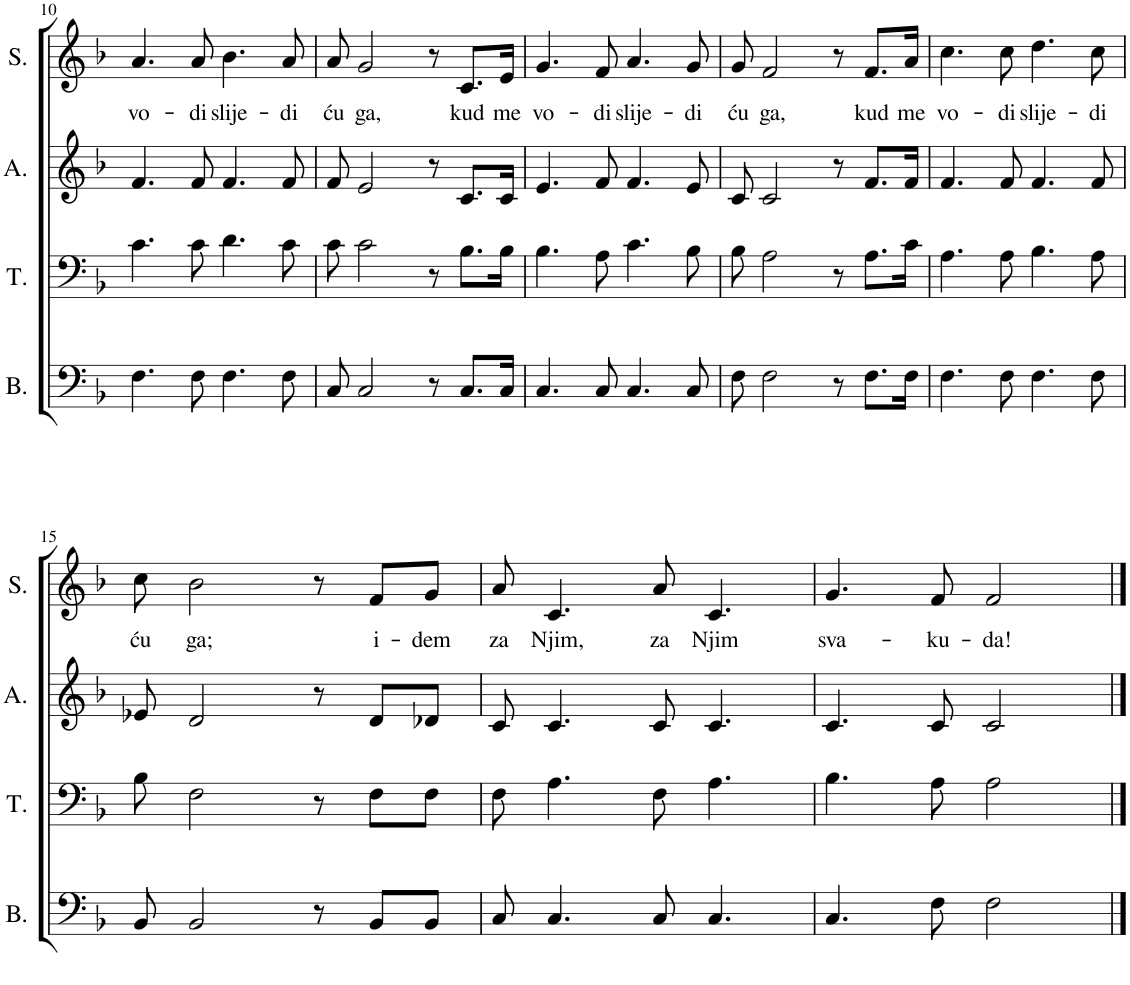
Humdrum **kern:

**kern	**kern	**kern	**kern	**text
*part4	*part3	*part2	*part1	*part1
*staff4	*staff3	*staff2	*staff1	*staff1
*I"Bass	*I"Tenor	*I"Alto	*I"Soprano	*
*I'B.	*I'T.	*I'A.	*I'S.	*
!!LO:PB:g=z
*clefF4	*clefF4	*clefG2	*clefG2	*
*k[b-]	*k[b-]	*k[b-]	*k[b-]	*
*M4/4	*M4/4	*M4/4	*M4/4	*
*met(c)	*met(c)	*met(c)	*met(c)	*
=10	=10	=10	=10	=10
!	!	!	!	!LO:LY:b
4.F\	4.c\	4.f/	4.a/	vo-
!	!	!	!	!LO:LY:b
8F\	8c\	8f/	8a/	-di
!	!	!	!	!LO:LY:b
4.F\	4.d\	4.f/	4.b-\	slije-
!	!	!	!	!LO:LY:b
8F\	8c\	8f/	8a/	-di
=11	=11	=11	=11	=11
!	!	!	!	!LO:LY:b
8C/	8c\	8f/	8a/	ću
!	!	!	!	!LO:LY:b
2C/	2c\	2e/	2g/	ga,
8r	8r	8r	8r	.
!	!	!	!	!LO:LY:b
8.C/L	8.B-\L	8.c/L	8.c/L	kud
!	!	!	!	!LO:LY:b
16C/Jk	16B-\Jk	16c/Jk	16e/Jk	me
=12	=12	=12	=12	=12
!	!	!	!	!LO:LY:b
4.C/	4.B-\	4.e/	4.g/	vo-
!	!	!	!	!LO:LY:b
8C/	8A\	8f/	8f/	-di
!	!	!	!	!LO:LY:b
4.C/	4.c\	4.f/	4.a/	slije-
!	!	!	!	!LO:LY:b
8C/	8B-\	8e/	8g/	-di
=13	=13	=13	=13	=13
!	!	!	!	!LO:LY:b
8F\	8B-\	8c/	8g/	ću
!	!	!	!	!LO:LY:b
2F\	2A\	2c/	2f/	ga,
8r	8r	8r	8r	.
!	!	!	!	!LO:LY:b
8.F\L	8.A\L	8.f/L	8.f/L	kud
!	!	!	!	!LO:LY:b
16F\Jk	16c\Jk	16f/Jk	16a/Jk	me
=14	=14	=14	=14	=14
!	!	!	!	!LO:LY:b
4.F\	4.A\	4.f/	4.cc\	vo-
!	!	!	!	!LO:LY:b
8F\	8A\	8f/	8cc\	-di
!	!	!	!	!LO:LY:b
4.F\	4.B-\	4.f/	4.dd\	slije-
!	!	!	!	!LO:LY:b
8F\	8A\	8f/	8cc\	-di
!!LO:LB:g=z
=15	=15	=15	=15	=15
!	!	!	!	!LO:LY:b
8BB-/	8B-\	8e-X/	8cc\	ću
!	!	!	!	!LO:LY:b
2BB-/	2F\	2d/	2b-\	ga;
8r	8r	8r	8r	.
!	!	!	!	!LO:LY:b
8BB-/L	8F\L	8d/L	8f/L	i-
!	!	!	!	!LO:LY:b
8BB-/J	8F\J	8d-X/J	8g/J	-dem
=16	=16	=16	=16	=16
!	!	!	!	!LO:LY:b
8C/	8F\	8c/	8a/	za
!	!	!	!	!LO:LY:b
4.C/	4.A\	4.c/	4.c/	Njim,
!	!	!	!	!LO:LY:b
8C/	8F\	8c/	8a/	za
!	!	!	!	!LO:LY:b
4.C/	4.A\	4.c/	4.c/	Njim
=17	=17	=17	=17	=17
!	!	!	!	!LO:LY:b
4.C/	4.B-\	4.c/	4.g/	sva-
!	!	!	!	!LO:LY:b
8F\	8A\	8c/	8f/	-ku-
!	!	!	!	!LO:LY:b
2F\	2A\	2c/	2f/	-da!
==	==	==	==	==
*-	*-	*-	*-	*-
